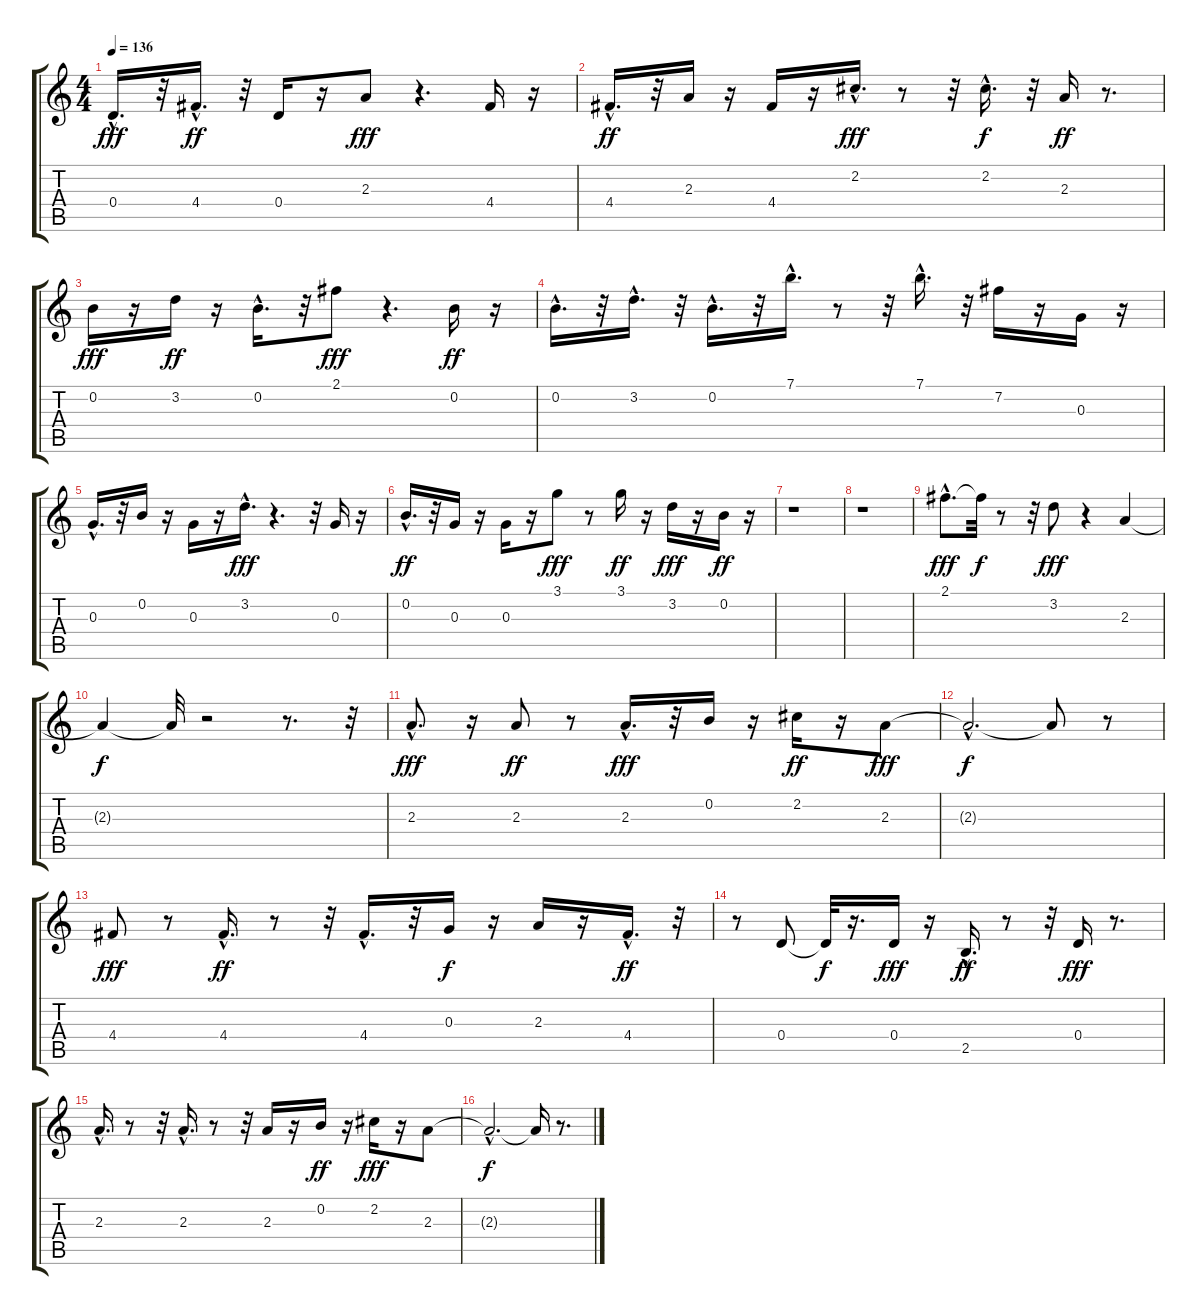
\track "" {instrument acousticguitarnylon}
\staff {score tabs}
\tuning (E4 B3 G3 D3 A2 E2) {hide}
\ts (4 4)
\tempo 136
\clef g2
\ks c
0.4{hac}.16{d dy fff} r.32 4.4{hac}.16{d dy ff} r.32 0.4.16 r.16 2.3.8{dy fff} r.4{d} 4.4.16 r.16 |
4.4{hac}.16{d dy ff} r.32 2.3.16 r.16 4.4.16 r.16 2.2{hac}.16{d dy fff} r.8 r.32 2.2{hac}.16{d dy f} r.32 2.3.16{dy ff} r.8{d} |
0.2.16{dy fff} r.16 3.2.16{dy ff} r.16 0.2{hac}.16{d} r.32 2.1.8{dy fff} r.4{d} 0.2.16{dy ff} r.16 |
0.2{hac}.16{d} r.32 3.2{hac}.16{d} r.32 0.2{hac}.16{d} r.32 7.1{hac}.16{d} r.8 r.32 7.1{hac}.16{d} r.32 7.2.16 r.16 0.3.16 r.16 |
0.3{hac}.16{d} r.32 0.2.16 r.16 0.3.16 r.16 3.2{hac}.16{d dy fff} r.4{d} r.32 0.3.16 r.16 |
0.2{hac}.16{d dy ff} r.32 0.3.16 r.16 0.3.16 r.16 3.1.8{dy fff} r.8 3.1.16{dy ff} r.16 3.2.16{dy fff} r.16 0.2.16{dy ff} r.16 |
r.1 |
r.1 |
2.1{hac}.8{d dy fff} 2.1{t}.32{dy f} r.8 r.32 3.2.8{dy fff} r.4 2.3.4 |
2.3{t}.4{dy f} 2.3{t}.32 r.2 r.8{d} r.32 |
2.3{hac}.8{d dy fff} r.16 2.3.8{dy ff} r.8 2.3{hac}.16{d dy fff} r.32 0.2.16 r.16 2.2.16{dy ff} r.16 2.3.8{dy fff} |
2.3{hac t}.2{d dy f} 2.3{t}.8 r.8 |
4.4.8{dy fff} r.8 4.4{hac}.16{d dy ff} r.8 r.32 4.4{hac}.16{d} r.32 0.3.16{dy f} r.16 2.3.16 r.16 4.4{hac}.16{d dy ff} r.32 |
r.8 0.4.8 0.4{t}.32{dy f} r.16{d} 0.4.16{dy fff} r.16 2.5{hac}.16{d dy ff} r.8 r.32 0.4.16{dy fff} r.8{d} |
2.3{hac}.16{d} r.8 r.32 2.3{hac}.16{d} r.8 r.32 2.3.16 r.16 0.2.16{dy ff} r.16 2.2.16{dy fff} r.16 2.3.8 |
2.3{hac t}.2{d dy f} 2.3{t}.16 r.8{d}
